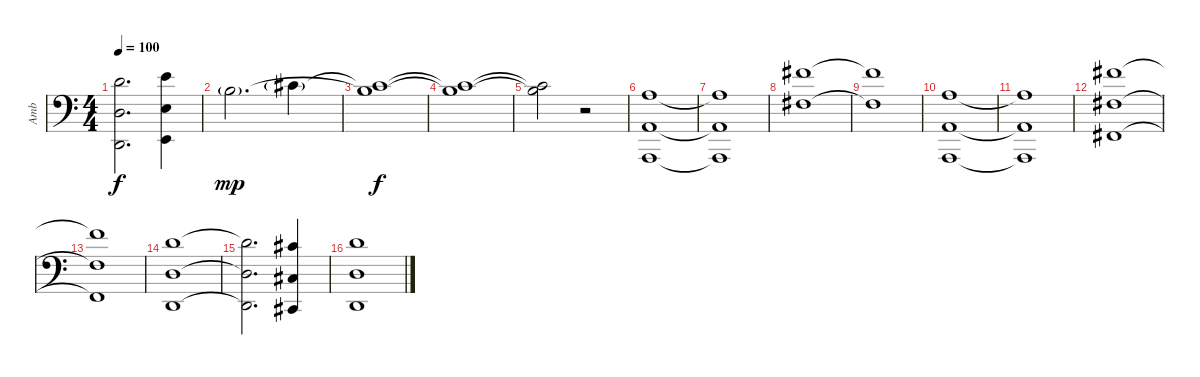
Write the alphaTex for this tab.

\track ("Amb" "Amb") {instrument drawbarorgan}
\staff {score}
\tuning (Db4 A3 E3 A2 E2 A1) {hide}
\ts (4 4)
\tempo 100
\clef f4
\ks c
(5.2{t} 5.4{t} 5.6{t}).2{d dy f} (7.2 7.4 7.6).4 |
7.3{g}.2{d dy mp} 4.2{g}.4 |
(4.2{t} 7.3{t}).1{dy f} |
(4.2{t} 7.3{t}).1 |
(4.2{t} 7.3{t}).2 r.2 |
(5.3 5.5 0.6).1 |
(5.3{t} 5.5{t} 0.6{t}).1 |
(9.2 9.4).1 |
(9.2{t} 9.4{t}).1 |
(5.3 5.5 0.6).1 |
(5.3{t} 5.5{t} 0.6{t}).1 |
(9.2 9.4 9.6).1 |
(9.2{t} 9.4{t} 9.6{t}).1 |
(5.2 5.4 5.6).1 |
(5.2{t} 5.4{t} 5.6{t}).2{d} (4.2 4.4 4.6).4 |
(5.2 5.4 5.6).1
